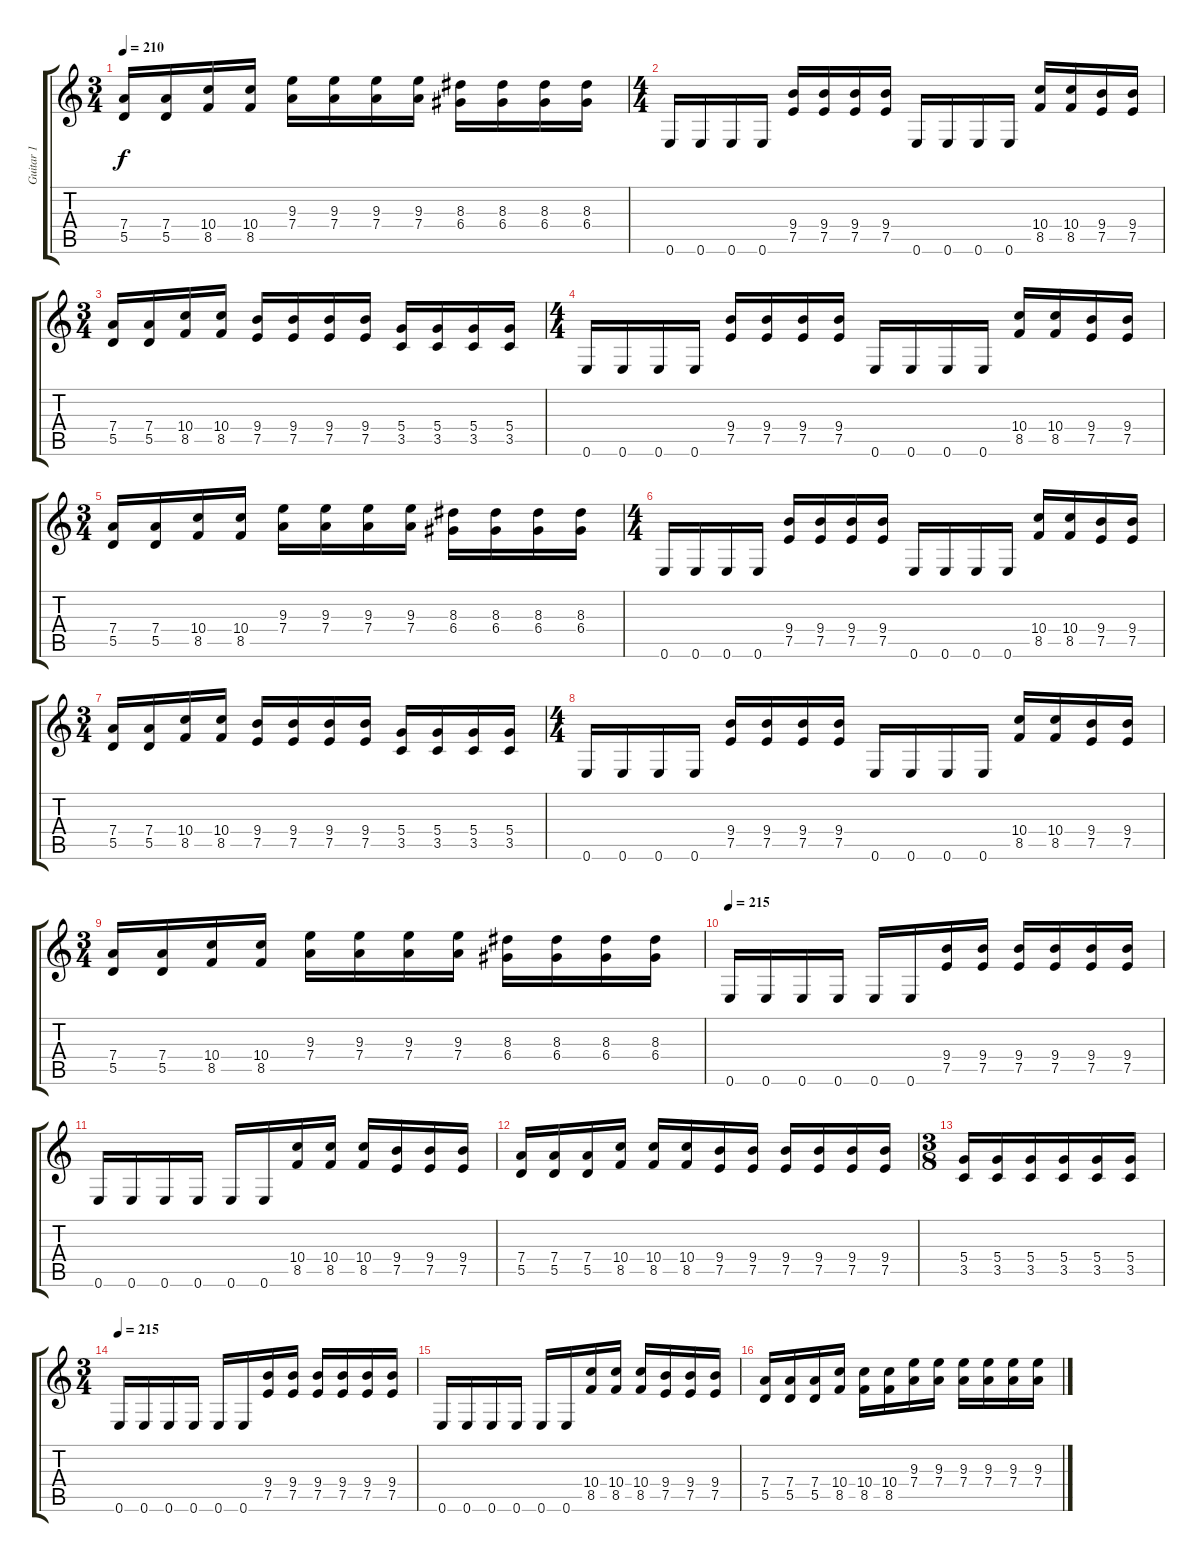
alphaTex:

\track ("Guitar 1" "Guitar 1") {instrument distortionguitar}
\staff {score tabs}
\tuning (E4 B3 G3 D3 A2 E2) {hide}
\ts (3 4)
\tempo 210
\clef g2
\ks c
(7.4 5.5).16{dy f} (7.4 5.5).16 (10.4 8.5).16 (10.4 8.5).16 (9.3 7.4).16 (9.3 7.4).16 (9.3 7.4).16 (9.3 7.4).16 (8.3 6.4).16 (8.3 6.4).16 (8.3 6.4).16 (8.3 6.4).16 |
\ts (4 4)
0.6.16 0.6.16 0.6.16 0.6.16 (9.4 7.5).16 (9.4 7.5).16 (9.4 7.5).16 (9.4 7.5).16 0.6.16 0.6.16 0.6.16 0.6.16 (10.4 8.5).16 (10.4 8.5).16 (9.4 7.5).16 (9.4 7.5).16 |
\ts (3 4)
(7.4 5.5).16 (7.4 5.5).16 (10.4 8.5).16 (10.4 8.5).16 (9.4 7.5).16 (9.4 7.5).16 (9.4 7.5).16 (9.4 7.5).16 (5.4 3.5).16 (5.4 3.5).16 (5.4 3.5).16 (5.4 3.5).16 |
\ts (4 4)
0.6.16 0.6.16 0.6.16 0.6.16 (9.4 7.5).16 (9.4 7.5).16 (9.4 7.5).16 (9.4 7.5).16 0.6.16 0.6.16 0.6.16 0.6.16 (10.4 8.5).16 (10.4 8.5).16 (9.4 7.5).16 (9.4 7.5).16 |
\ts (3 4)
(7.4 5.5).16 (7.4 5.5).16 (10.4 8.5).16 (10.4 8.5).16 (9.3 7.4).16 (9.3 7.4).16 (9.3 7.4).16 (9.3 7.4).16 (8.3 6.4).16 (8.3 6.4).16 (8.3 6.4).16 (8.3 6.4).16 |
\ts (4 4)
0.6.16 0.6.16 0.6.16 0.6.16 (9.4 7.5).16 (9.4 7.5).16 (9.4 7.5).16 (9.4 7.5).16 0.6.16 0.6.16 0.6.16 0.6.16 (10.4 8.5).16 (10.4 8.5).16 (9.4 7.5).16 (9.4 7.5).16 |
\ts (3 4)
(7.4 5.5).16 (7.4 5.5).16 (10.4 8.5).16 (10.4 8.5).16 (9.4 7.5).16 (9.4 7.5).16 (9.4 7.5).16 (9.4 7.5).16 (5.4 3.5).16 (5.4 3.5).16 (5.4 3.5).16 (5.4 3.5).16 |
\ts (4 4)
0.6.16 0.6.16 0.6.16 0.6.16 (9.4 7.5).16 (9.4 7.5).16 (9.4 7.5).16 (9.4 7.5).16 0.6.16 0.6.16 0.6.16 0.6.16 (10.4 8.5).16 (10.4 8.5).16 (9.4 7.5).16 (9.4 7.5).16 |
\ts (3 4)
(7.4 5.5).16 (7.4 5.5).16 (10.4 8.5).16 (10.4 8.5).16 (9.3 7.4).16 (9.3 7.4).16 (9.3 7.4).16 (9.3 7.4).16 (8.3 6.4).16 (8.3 6.4).16 (8.3 6.4).16 (8.3 6.4).16 |
\tempo 215
0.6.16 0.6.16 0.6.16 0.6.16 0.6.16 0.6.16 (9.4 7.5).16 (9.4 7.5).16 (9.4 7.5).16 (9.4 7.5).16 (9.4 7.5).16 (9.4 7.5).16 |
0.6.16 0.6.16 0.6.16 0.6.16 0.6.16 0.6.16 (10.4 8.5).16 (10.4 8.5).16 (10.4 8.5).16 (9.4 7.5).16 (9.4 7.5).16 (9.4 7.5).16 |
(7.4 5.5).16 (7.4 5.5).16 (7.4 5.5).16 (10.4 8.5).16 (10.4 8.5).16 (10.4 8.5).16 (9.4 7.5).16 (9.4 7.5).16 (9.4 7.5).16 (9.4 7.5).16 (9.4 7.5).16 (9.4 7.5).16 |
\ts (3 8)
(5.4 3.5).16 (5.4 3.5).16 (5.4 3.5).16 (5.4 3.5).16 (5.4 3.5).16 (5.4 3.5).16 |
\ts (3 4)
\tempo 215
0.6.16 0.6.16 0.6.16 0.6.16 0.6.16 0.6.16 (9.4 7.5).16 (9.4 7.5).16 (9.4 7.5).16 (9.4 7.5).16 (9.4 7.5).16 (9.4 7.5).16 |
0.6.16 0.6.16 0.6.16 0.6.16 0.6.16 0.6.16 (10.4 8.5).16 (10.4 8.5).16 (10.4 8.5).16 (9.4 7.5).16 (9.4 7.5).16 (9.4 7.5).16 |
(7.4 5.5).16 (7.4 5.5).16 (7.4 5.5).16 (10.4 8.5).16 (10.4 8.5).16 (10.4 8.5).16 (9.3 7.4).16 (9.3 7.4).16 (9.3 7.4).16 (9.3 7.4).16 (9.3 7.4).16 (9.3 7.4).16
